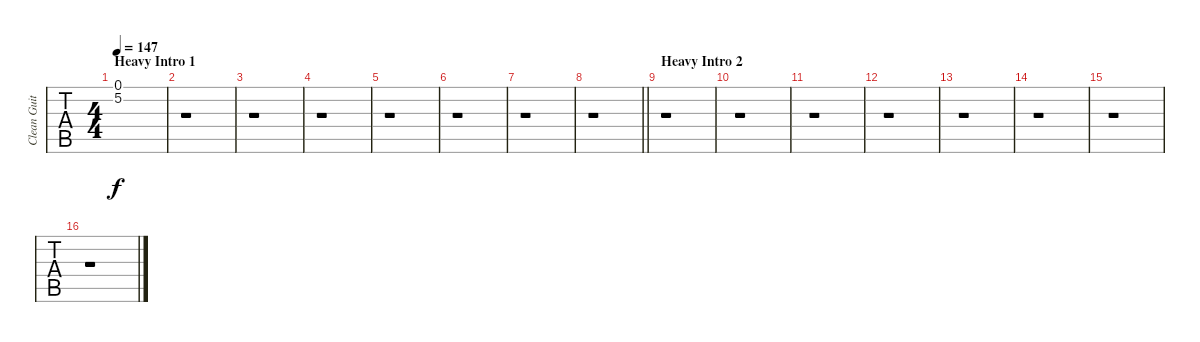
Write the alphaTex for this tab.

\track ("Clean Guitar" "Clean Guit") {instrument electricguitarclean}
\staff {tabs}
\tuning (E4 B3 G3 D3 A2 E2) {hide}
\ts (4 4)
\section ("" "Heavy Intro 1")
\tempo 147
\clef g2
\ks c
(0.1{t} 5.2{t}).1{dy f volume 16} |
r.1 |
r.1 |
r.1 |
r.1 |
r.1 |
r.1 |
\barLineRight lightlight
r.1 |
\section ("" "Heavy Intro 2")
r.1 |
r.1 |
r.1 |
r.1 |
r.1 |
r.1 |
r.1 |
r.1
